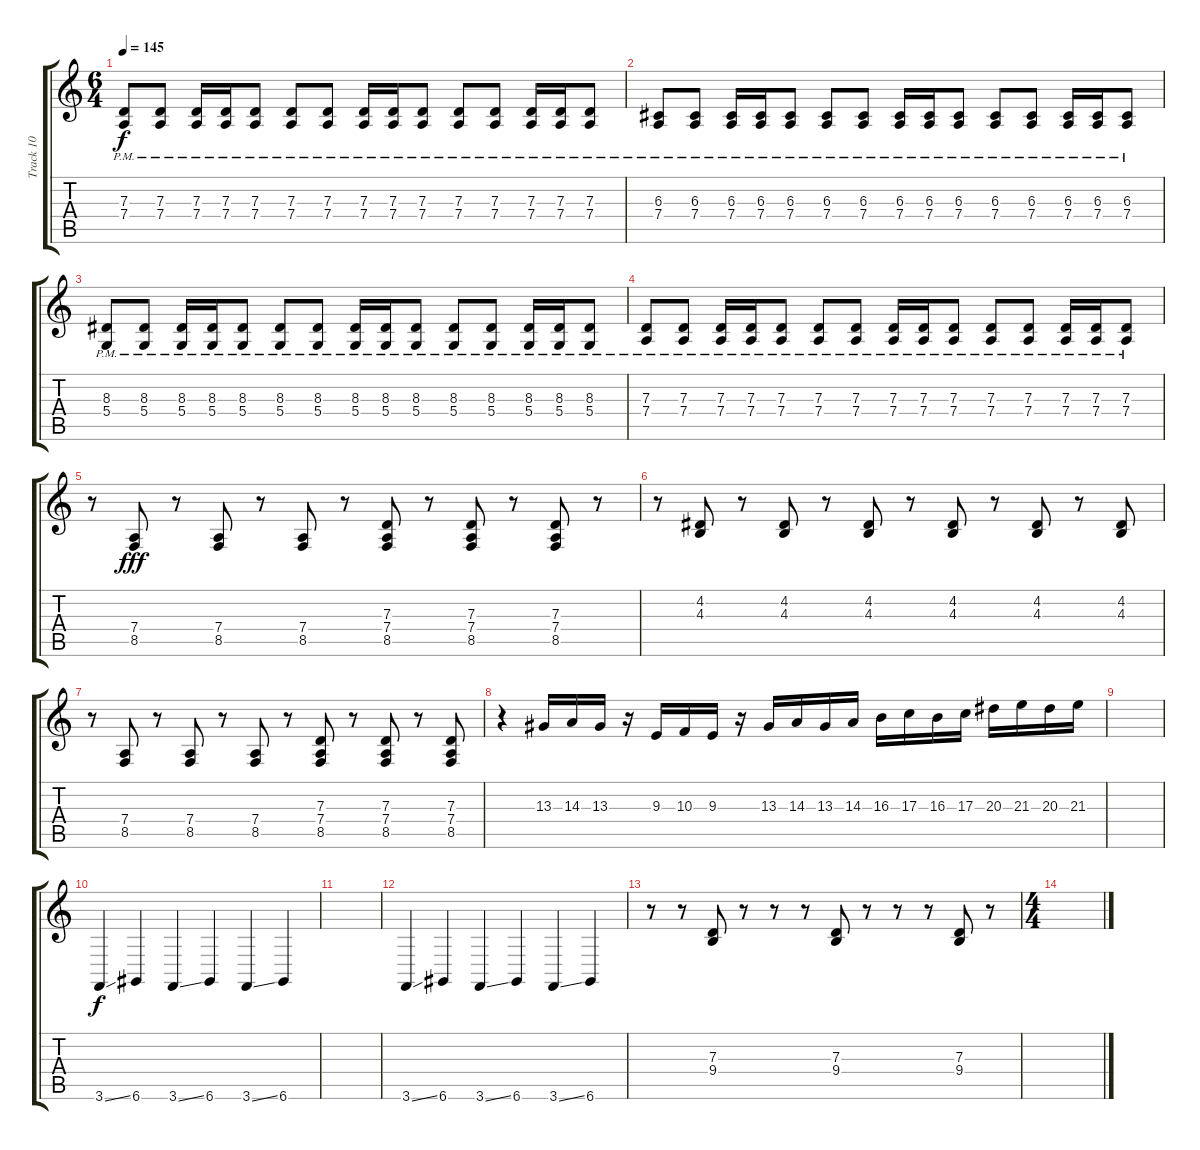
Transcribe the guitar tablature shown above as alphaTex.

\track ("Track 10" "Track 10") {instrument trumpet}
\staff {score tabs}
\tuning (E4 B3 G3 D3 A2 D2) {hide}
\ts (6 4)
\tempo 145
\clef g2
\ks c
(7.3{pm} 7.4{pm}).8{dy f} (7.3{pm} 7.4{pm}).8 (7.3{pm} 7.4{pm}).16 (7.3{pm} 7.4{pm}).16 (7.3{pm} 7.4{pm}).8 (7.3{pm} 7.4{pm}).8 (7.3{pm} 7.4{pm}).8 (7.3{pm} 7.4{pm}).16 (7.3{pm} 7.4{pm}).16 (7.3{pm} 7.4{pm}).8 (7.3{pm} 7.4{pm}).8 (7.3{pm} 7.4{pm}).8 (7.3{pm} 7.4{pm}).16 (7.3{pm} 7.4{pm}).16 (7.3{pm} 7.4{pm}).8 |
(6.3{pm} 7.4{pm}).8 (6.3{pm} 7.4{pm}).8 (6.3{pm} 7.4{pm}).16 (6.3{pm} 7.4{pm}).16 (6.3{pm} 7.4{pm}).8 (6.3{pm} 7.4{pm}).8 (6.3{pm} 7.4{pm}).8 (6.3{pm} 7.4{pm}).16 (6.3{pm} 7.4{pm}).16 (6.3{pm} 7.4{pm}).8 (6.3{pm} 7.4{pm}).8 (6.3{pm} 7.4{pm}).8 (6.3{pm} 7.4{pm}).16 (6.3{pm} 7.4{pm}).16 (6.3{pm} 7.4{pm}).8 |
(8.3{pm} 5.4{pm}).8 (8.3{pm} 5.4{pm}).8 (8.3{pm} 5.4{pm}).16 (8.3{pm} 5.4{pm}).16 (8.3{pm} 5.4{pm}).8 (8.3{pm} 5.4{pm}).8 (8.3{pm} 5.4{pm}).8 (8.3{pm} 5.4{pm}).16 (8.3{pm} 5.4{pm}).16 (8.3{pm} 5.4{pm}).8 (8.3{pm} 5.4{pm}).8 (8.3{pm} 5.4{pm}).8 (8.3{pm} 5.4{pm}).16 (8.3{pm} 5.4{pm}).16 (8.3{pm} 5.4{pm}).8 |
(7.3{pm} 7.4{pm}).8 (7.3{pm} 7.4{pm}).8 (7.3{pm} 7.4{pm}).16 (7.3{pm} 7.4{pm}).16 (7.3{pm} 7.4{pm}).8 (7.3{pm} 7.4{pm}).8 (7.3{pm} 7.4{pm}).8 (7.3{pm} 7.4{pm}).16 (7.3{pm} 7.4{pm}).16 (7.3{pm} 7.4{pm}).8 (7.3{pm} 7.4{pm}).8 (7.3{pm} 7.4{pm}).8 (7.3{pm} 7.4{pm}).16 (7.3{pm} 7.4{pm}).16 (7.3{pm} 7.4{pm}).8 |
r.8 (7.4 8.5).8{dy fff} r.8 (7.4 8.5).8 r.8 (7.4 8.5).8 r.8 (7.3 7.4 8.5).8 r.8 (7.3 7.4 8.5).8 r.8 (7.3 7.4 8.5).8 r.8 |
r.8 (4.2 4.3).8 r.8 (4.2 4.3).8 r.8 (4.2 4.3).8 r.8 (4.2 4.3).8 r.8 (4.2 4.3).8 r.8 (4.2 4.3).8 |
r.8 (7.4 8.5).8 r.8 (7.4 8.5).8 r.8 (7.4 8.5).8 r.8 (7.3 7.4 8.5).8 r.8 (7.3 7.4 8.5).8 r.8 (7.3 7.4 8.5).8 |
r.4 13.3.16 14.3.16 13.3.16 r.16 9.3.16 10.3.16 9.3.16 r.16 13.3.16 14.3.16 13.3.16 14.3.16 16.3.16 17.3.16 16.3.16 17.3.16 20.3.16 21.3.16 20.3.16 21.3.16 |
|
3.6{ss}.4{dy f} 6.6.4 3.6{ss}.4 6.6.4 3.6{ss}.4 6.6.4 |
|
3.6{ss}.4 6.6.4 3.6{ss}.4 6.6.4 3.6{ss}.4 6.6.4 |
r.8 r.8 (7.3 9.4).8 r.8 r.8 r.8 (7.3 9.4).8 r.8 r.8 r.8 (7.3 9.4).8 r.8 |
\ts (4 4)
